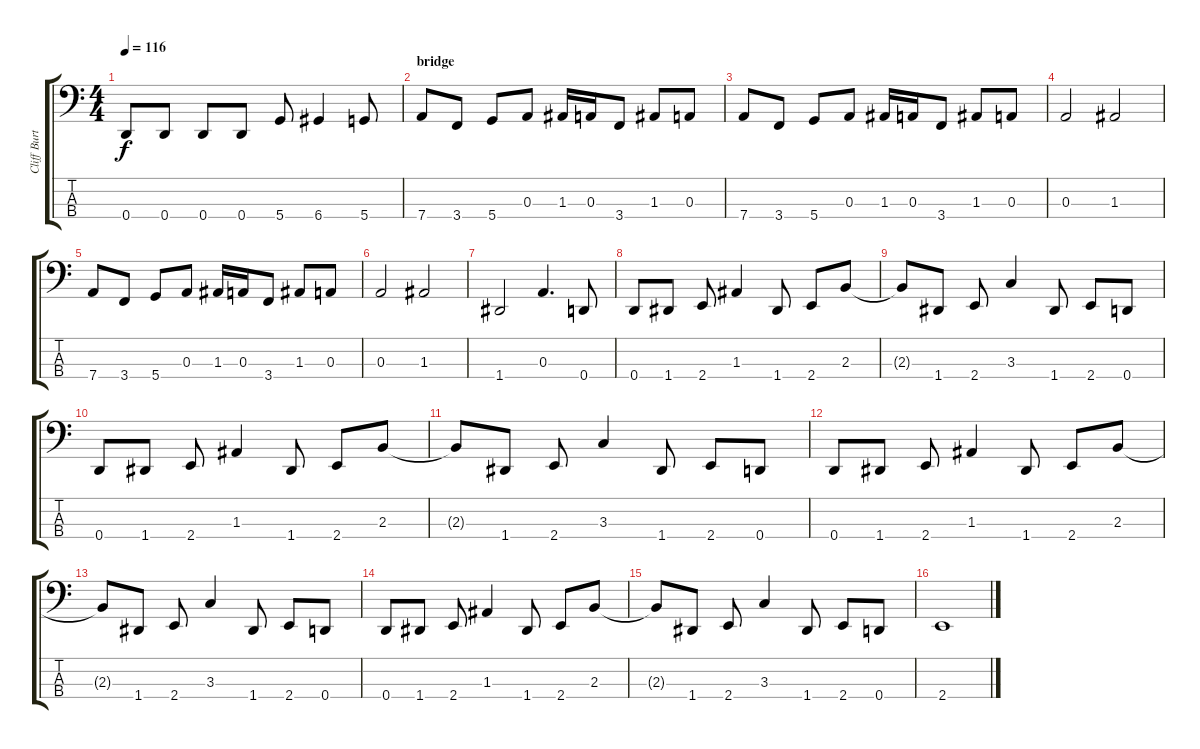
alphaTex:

\track ("Cliff Burton (Bass)" "Cliff Burt") {instrument electricbassfinger}
\staff {score tabs}
\tuning (G2 D2 A1 D1) {hide}
\ts (4 4)
\tempo 116
\clef f4
\ks c
0.4.8{dy f} 0.4.8 0.4.8 0.4.8 5.4.8 6.4.4 5.4.8 |
\section ("" "bridge")
7.4.8 3.4.8 5.4.8 0.3.8 1.3.16 0.3.16 3.4.8 1.3.8 0.3.8 |
7.4.8 3.4.8 5.4.8 0.3.8 1.3.16 0.3.16 3.4.8 1.3.8 0.3.8 |
0.3.2 1.3.2 |
7.4.8 3.4.8 5.4.8 0.3.8 1.3.16 0.3.16 3.4.8 1.3.8 0.3.8 |
0.3.2 1.3.2 |
1.4.2 0.3.4{d} 0.4.8 |
0.4.8 1.4.8 2.4.8 1.3.4 1.4.8 2.4.8 2.3.8 |
2.3{t}.8 1.4.8 2.4.8 3.3.4 1.4.8 2.4.8 0.4.8 |
0.4.8 1.4.8 2.4.8 1.3.4 1.4.8 2.4.8 2.3.8 |
2.3{t}.8 1.4.8 2.4.8 3.3.4 1.4.8 2.4.8 0.4.8 |
0.4.8 1.4.8 2.4.8 1.3.4 1.4.8 2.4.8 2.3.8 |
2.3{t}.8 1.4.8 2.4.8 3.3.4 1.4.8 2.4.8 0.4.8 |
0.4.8 1.4.8 2.4.8 1.3.4 1.4.8 2.4.8 2.3.8 |
2.3{t}.8 1.4.8 2.4.8 3.3.4 1.4.8 2.4.8 0.4.8 |
2.4.1
